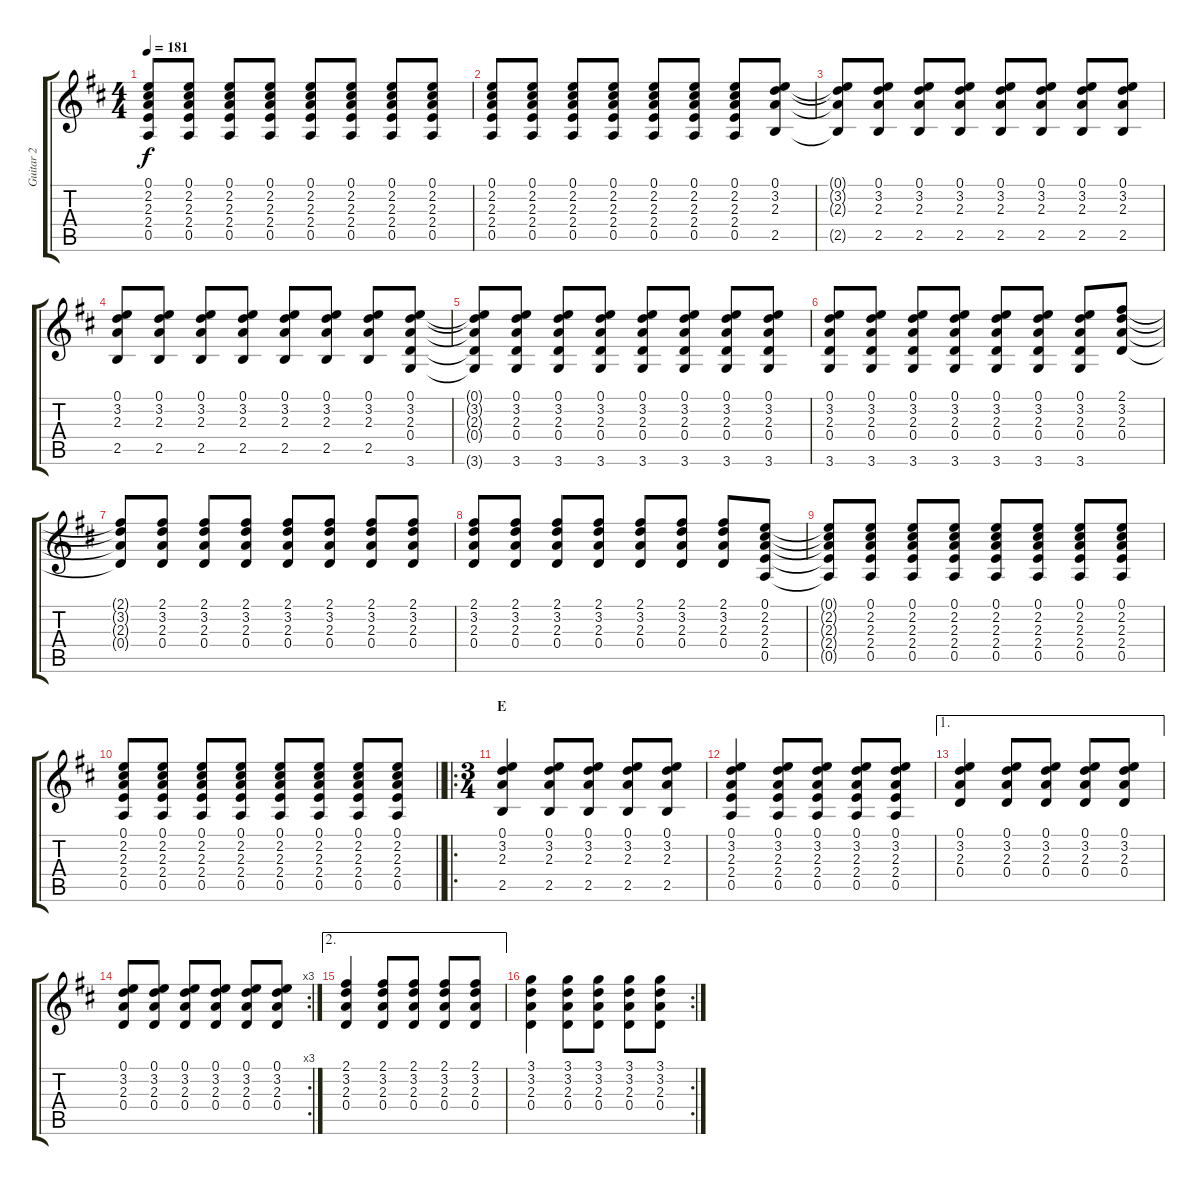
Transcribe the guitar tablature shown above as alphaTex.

\track ("Guitar 2" "Guitar 2") {instrument electricguitarclean}
\staff {score tabs}
\tuning (E4 B3 G3 D3 A2 E2) {hide}
\ts (4 4)
\tempo 181
\clef g2
\ks d
(0.1{t} 2.2{t} 2.3{t} 2.4{t} 0.5{t}).8{dy f} (0.1 2.2 2.3 2.4 0.5).8 (0.1 2.2 2.3 2.4 0.5).8 (0.1 2.2 2.3 2.4 0.5).8 (0.1 2.2 2.3 2.4 0.5).8 (0.1 2.2 2.3 2.4 0.5).8 (0.1 2.2 2.3 2.4 0.5).8 (0.1 2.2 2.3 2.4 0.5).8 |
(0.1 2.2 2.3 2.4 0.5).8 (0.1 2.2 2.3 2.4 0.5).8 (0.1 2.2 2.3 2.4 0.5).8 (0.1 2.2 2.3 2.4 0.5).8 (0.1 2.2 2.3 2.4 0.5).8 (0.1 2.2 2.3 2.4 0.5).8 (0.1 2.2 2.3 2.4 0.5).8 (0.1 3.2 2.3 2.5).8 |
(0.1{t} 3.2{t} 2.3{t} 2.5{t}).8 (0.1 3.2 2.3 2.5).8 (0.1 3.2 2.3 2.5).8 (0.1 3.2 2.3 2.5).8 (0.1 3.2 2.3 2.5).8 (0.1 3.2 2.3 2.5).8 (0.1 3.2 2.3 2.5).8 (0.1 3.2 2.3 2.5).8 |
(0.1 3.2 2.3 2.5).8 (0.1 3.2 2.3 2.5).8 (0.1 3.2 2.3 2.5).8 (0.1 3.2 2.3 2.5).8 (0.1 3.2 2.3 2.5).8 (0.1 3.2 2.3 2.5).8 (0.1 3.2 2.3 2.5).8 (0.1 3.2 2.3 0.4 3.6).8 |
(0.1{t} 3.2{t} 2.3{t} 0.4{t} 3.6{t}).8 (0.1 3.2 2.3 0.4 3.6).8 (0.1 3.2 2.3 0.4 3.6).8 (0.1 3.2 2.3 0.4 3.6).8 (0.1 3.2 2.3 0.4 3.6).8 (0.1 3.2 2.3 0.4 3.6).8 (0.1 3.2 2.3 0.4 3.6).8 (0.1 3.2 2.3 0.4 3.6).8 |
(0.1 3.2 2.3 0.4 3.6).8 (0.1 3.2 2.3 0.4 3.6).8 (0.1 3.2 2.3 0.4 3.6).8 (0.1 3.2 2.3 0.4 3.6).8 (0.1 3.2 2.3 0.4 3.6).8 (0.1 3.2 2.3 0.4 3.6).8 (0.1 3.2 2.3 0.4 3.6).8 (2.1 3.2 2.3 0.4).8 |
(2.1{t} 3.2{t} 2.3{t} 0.4{t}).8 (2.1 3.2 2.3 0.4).8 (2.1 3.2 2.3 0.4).8 (2.1 3.2 2.3 0.4).8 (2.1 3.2 2.3 0.4).8 (2.1 3.2 2.3 0.4).8 (2.1 3.2 2.3 0.4).8 (2.1 3.2 2.3 0.4).8 |
(2.1 3.2 2.3 0.4).8 (2.1 3.2 2.3 0.4).8 (2.1 3.2 2.3 0.4).8 (2.1 3.2 2.3 0.4).8 (2.1 3.2 2.3 0.4).8 (2.1 3.2 2.3 0.4).8 (2.1 3.2 2.3 0.4).8 (0.1 2.2 2.3 2.4 0.5).8 |
(0.1{t} 2.2{t} 2.3{t} 2.4{t} 0.5{t}).8 (0.1 2.2 2.3 2.4 0.5).8 (0.1 2.2 2.3 2.4 0.5).8 (0.1 2.2 2.3 2.4 0.5).8 (0.1 2.2 2.3 2.4 0.5).8 (0.1 2.2 2.3 2.4 0.5).8 (0.1 2.2 2.3 2.4 0.5).8 (0.1 2.2 2.3 2.4 0.5).8 |
\barLineRight lightlight
(0.1 2.2 2.3 2.4 0.5).8 (0.1 2.2 2.3 2.4 0.5).8 (0.1 2.2 2.3 2.4 0.5).8 (0.1 2.2 2.3 2.4 0.5).8 (0.1 2.2 2.3 2.4 0.5).8 (0.1 2.2 2.3 2.4 0.5).8 (0.1 2.2 2.3 2.4 0.5).8 (0.1 2.2 2.3 2.4 0.5).8 |
\ro
\ts (3 4)
\section ("" "E")
(0.1 3.2 2.3 2.5).4 (0.1 3.2 2.3 2.5).8 (0.1 3.2 2.3 2.5).8 (0.1 3.2 2.3 2.5).8 (0.1 3.2 2.3 2.5).8 |
(0.1 3.2 2.3 2.4 0.5).4 (0.1 3.2 2.3 2.4 0.5).8 (0.1 3.2 2.3 2.4 0.5).8 (0.1 3.2 2.3 2.4 0.5).8 (0.1 3.2 2.3 2.4 0.5).8 |
\ae 1
(0.1 3.2 2.3 0.4).4 (0.1 3.2 2.3 0.4).8 (0.1 3.2 2.3 0.4).8 (0.1 3.2 2.3 0.4).8 (0.1 3.2 2.3 0.4).8 |
\rc 3
(0.1 3.2 2.3 0.4).8 (0.1 3.2 2.3 0.4).8 (0.1 3.2 2.3 0.4).8 (0.1 3.2 2.3 0.4).8 (0.1 3.2 2.3 0.4).8 (0.1 3.2 2.3 0.4).8 |
\ae 2
(2.1 3.2 2.3 0.4).4 (2.1 3.2 2.3 0.4).8 (2.1 3.2 2.3 0.4).8 (2.1 3.2 2.3 0.4).8 (2.1 3.2 2.3 0.4).8 |
\rc 2
(3.1 3.2 2.3 0.4).4 (3.1 3.2 2.3 0.4).8 (3.1 3.2 2.3 0.4).8 (3.1 3.2 2.3 0.4).8 (3.1 3.2 2.3 0.4).8
